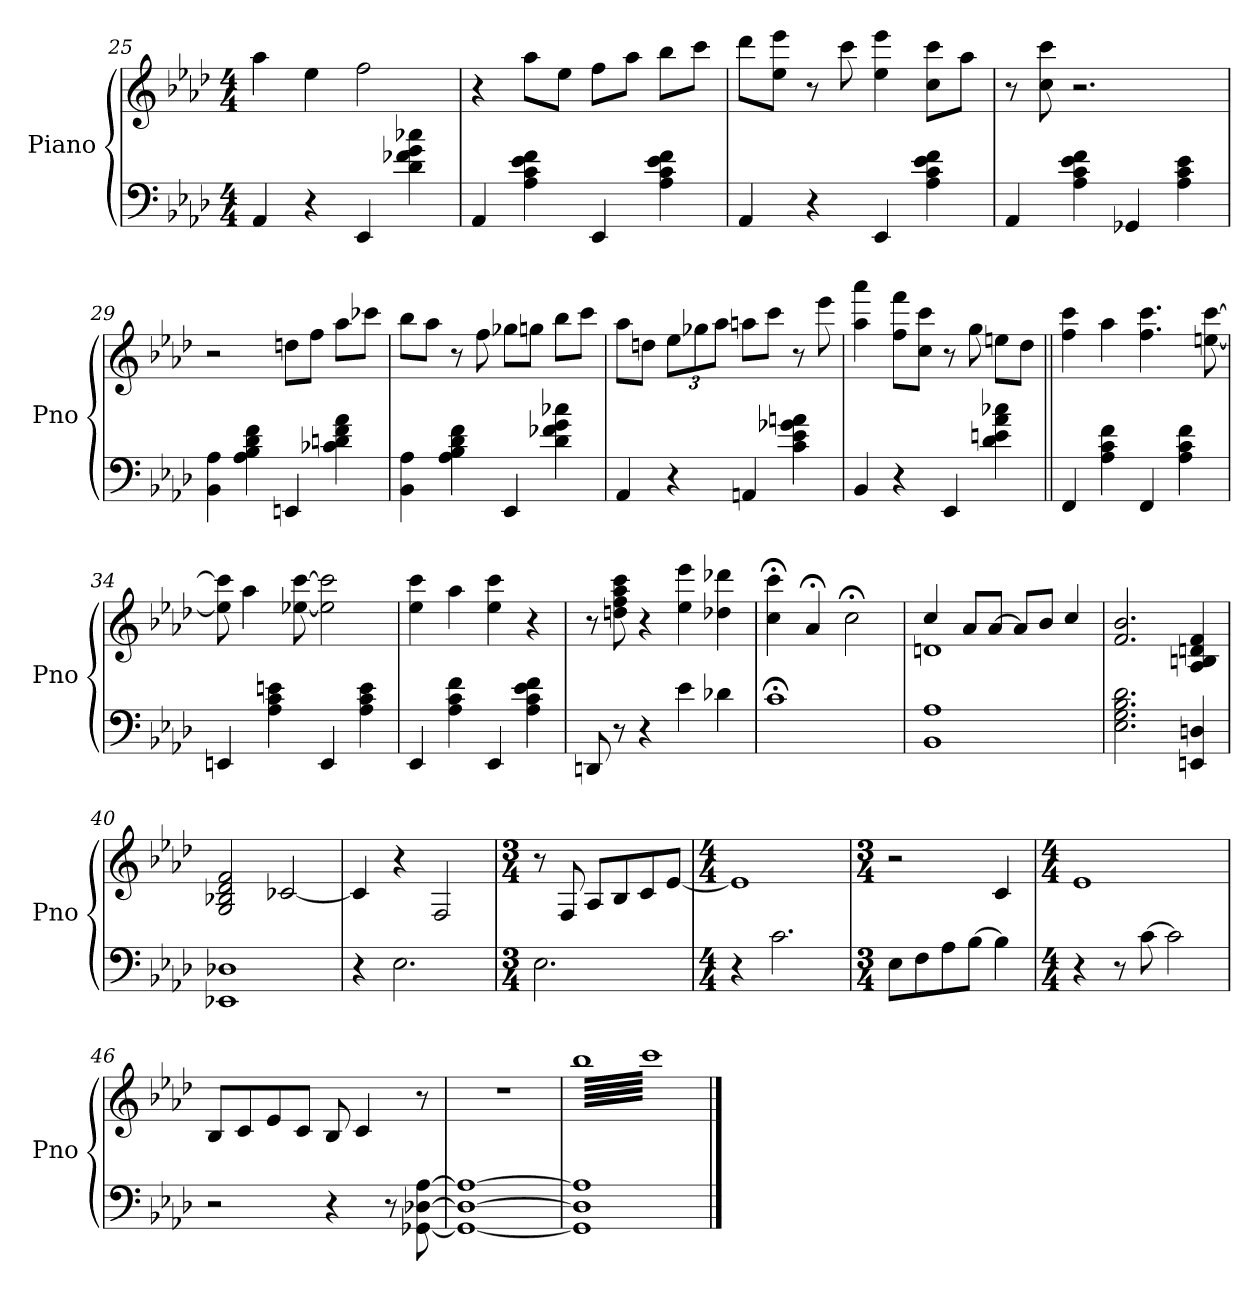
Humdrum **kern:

**kern	**kern
*part1	*part1
*staff2	*staff1
*I"Piano	*
*I'Pno	*
!!LO:LB:g=z
*clefF4	*clefG2
*k[b-e-a-d-]	*k[b-e-a-d-]
*A-:	*A-:
*M4/4	*M4/4
=25	=25
4AA-/	4aa-\
4r	4ee-\
4EE-/	2ff\
4d-\ 4f-X\ 4g\ 4cc-X\	.
=26	=26
4AA-/	4r
4A-\ 4c\ 4e-\ 4f\	8aa-\L
.	8ee-\J
4EE-/	8ff\L
.	8aa-\J
4A-\ 4c\ 4e-\ 4f\	8bb-\L
.	8ccc\J
=27	=27
4AA-/	8ddd-\L
.	8ee-\ 8eee-\J
4r	8r
.	8ccc\
4EE-/	4ee-\ 4eee-\
4A-\ 4c\ 4e-\ 4f\	8cc\ 8ccc\L
.	8aa-\J
!!LO:LB:g=z
=28	=28
4AA-/	8r
.	8cc\ 8ccc\
4A-\ 4c\ 4e-\ 4f\	2.r
4GG-X/	.
4A-\ 4c\ 4e-\	.
=29	=29
4BB-\ 4A-\	2r
4A-\ 4B-\ 4d-\ 4f\	.
4EEn/	8ddn\L
.	8ff\J
4c-X\ 4dn\ 4f\ 4a-\	8aa-\L
.	8ccc-X\J
=30	=30
4BB-\ 4A-\	8bb-\L
.	8aa-\J
4A-\ 4B-\ 4d-\ 4f\	8r
.	8ff\
4EE-/	8gg-X\L
.	8ggn\J
4d-\ 4f-X\ 4g\ 4cc-X\	8bb-\L
.	8ccc\J
!!LO:LB:g=z
=31	=31
4AA-/	8aa-\L
.	8ddn\J
4r	12ee-\L
.	12gg-X\
.	12aa-\J
4AAn/	8aan\L
.	8ccc\J
4c\ 4e-\ 4g-X\ 4an\	8r
.	8eee-\
=32	=32
4BB-/	4aa-\ 4aaa-\
4r	8ff\ 8fff\L
.	8cc\ 8ccc\J
4EE-/	8r
.	8gg\
4d-\ 4en\ 4a-\ 4cc-X\	8een\L
.	8dd-\J
!!LO:PB:g=z
=33||	=33||
4FF/	4ff\ 4ccc\
4A-\ 4c\ 4f\	4aa-\
4FF/	4.ff\ 4.ccc\
4A-\ 4c\ 4f\	.
.	[8een\ [8ccc\
=34	=34
4EEn/	8ee\] 8ccc\]
.	4aa-\
4A-\ 4c\ 4en\	.
.	[8ee-X\ [8ccc\
4EE/	2ee-\] 2ccc\]
4A-\ 4c\ 4e\	.
=35	=35
4EE-/	4ee-\ 4ccc\
4A-\ 4c\ 4f\	4aa-\
4EE-/	4ee-\ 4ccc\
4A-\ 4c\ 4e-\ 4f\	4r
!!LO:LB:g=z
=36	=36
8DDn/	8r
8r	8ddn\ 8ff\ 8aa-\ 8ccc\
4r	4r
4e-\	4ee-\ 4eee-\
4d-X\	4dd-X\ 4ddd-X\
=37	=37
1c;<	4cc\;< 4ccc\;<
.	4a-;</
.	2cc;<\
=38	=38
*	*^
1BB- 1A-	4cc/	1dn
.	8a-/L	.
.	[8a-/J	.
.	8a-/L]	.
.	8b-/J	.
.	4cc/	.
*	*v	*v
=39	=39
2.E-\ 2.G\ 2.B-\ 2.d-\	2.f/ 2.b-/
4EEn/ 4Dn/	4A-/ 4Bn/ 4dn/ 4f/
!!LO:LB:g=z
=40	=40
1EE-X 1D-X	2G/ 2B-X/ 2d-/ 2f/
.	[2c-X/
=41	=41
4r	4c-/]
2.E-\	4r
.	2F/
=42	=42
*M3/4	*M3/4
2.E-\	8r
.	8F/
.	8A-/L
.	8B-/
.	8c/
.	[8e-/J
=43	=43
*M4/4	*M4/4
4r	1e-]
2.c\	.
=44	=44
*M3/4	*M3/4
8E-\L	2r
8F\	.
8A-\	.
[8B-\J	.
4B-\]	4c/
!!LO:LB:g=z
=45	=45
*M4/4	*M4/4
4r	1e-
8r	.
[8c\	.
2c\]	.
=46	=46
2r	8B-/L
.	8c/
.	8e-/
.	8c/J
4r	8B-/
.	4c/
8r	.
[8GG-X\ [8D-X\ [8A-\	8r
=47	=47
1GG-_ 1D-_ 1A-_	1r
=48	=48
*	*tremolo
1GG-] 1D-] 1A-]	64bb-LLLL
.	64ccc
.	64bb-
.	64ccc
.	64bb-
.	64ccc
.	64bb-
.	64ccc
.	64bb-
.	64ccc
.	64bb-
.	64ccc
.	64bb-
.	64ccc
.	64bb-
.	64ccc
.	64bb-
.	64ccc
.	64bb-
.	64ccc
.	64bb-
.	64ccc
.	64bb-
.	64ccc
.	64bb-
.	64ccc
.	64bb-
.	64ccc
.	64bb-
.	64ccc
.	64bb-
.	64ccc
.	64bb-
.	64ccc
.	64bb-
.	64ccc
.	64bb-
.	64ccc
.	64bb-
.	64ccc
.	64bb-
.	64ccc
.	64bb-
.	64ccc
.	64bb-
.	64ccc
.	64bb-
.	64ccc
.	64bb-
.	64ccc
.	64bb-
.	64ccc
.	64bb-
.	64ccc
.	64bb-
.	64ccc
.	64bb-
.	64ccc
.	64bb-
.	64ccc
.	64bb-
.	64ccc
.	64bb-
.	64cccJJJJ
*	*Xtremolo
.	.
.	.
.	.
.	.
.	.
.	.
.	.
.	.
.	.
.	.
.	.
.	.
.	.
.	.
.	.
.	.
.	.
.	.
.	.
.	.
.	.
.	.
.	.
.	.
.	.
.	.
.	.
.	.
.	.
.	.
.	.
.	.
==	==
*-	*-
